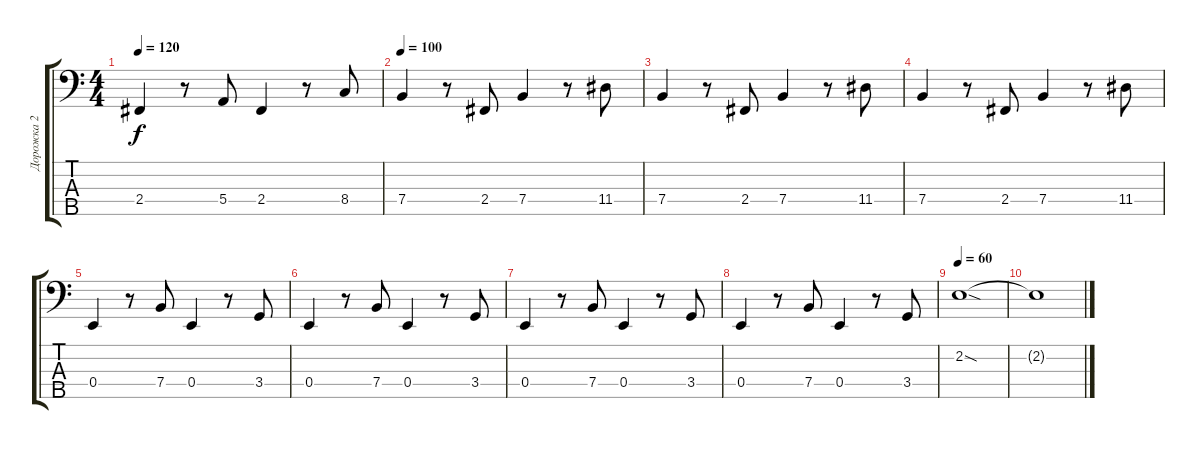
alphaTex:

\track ("Дорожка 2" "Дорожка 2") {instrument electricbassfinger}
\staff {score tabs}
\tuning (G2 D2 A1 E1 B0) {hide}
\ts (4 4)
\tempo 120
\clef f4
\ks c
2.4.4{dy f} r.8 5.4.8 2.4.4 r.8 8.4.8 |
\tempo 100
7.4.4 r.8 2.4.8 7.4.4 r.8 11.4.8 |
7.4.4 r.8 2.4.8 7.4.4 r.8 11.4.8 |
7.4.4 r.8 2.4.8 7.4.4 r.8 11.4.8 |
0.4.4 r.8 7.4.8 0.4.4 r.8 3.4.8 |
0.4.4 r.8 7.4.8 0.4.4 r.8 3.4.8 |
0.4.4 r.8 7.4.8 0.4.4 r.8 3.4.8 |
0.4.4 r.8 7.4.8 0.4.4 r.8 3.4.8 |
\tempo 60
2.2{sod}.1 |
2.2{t}.1
